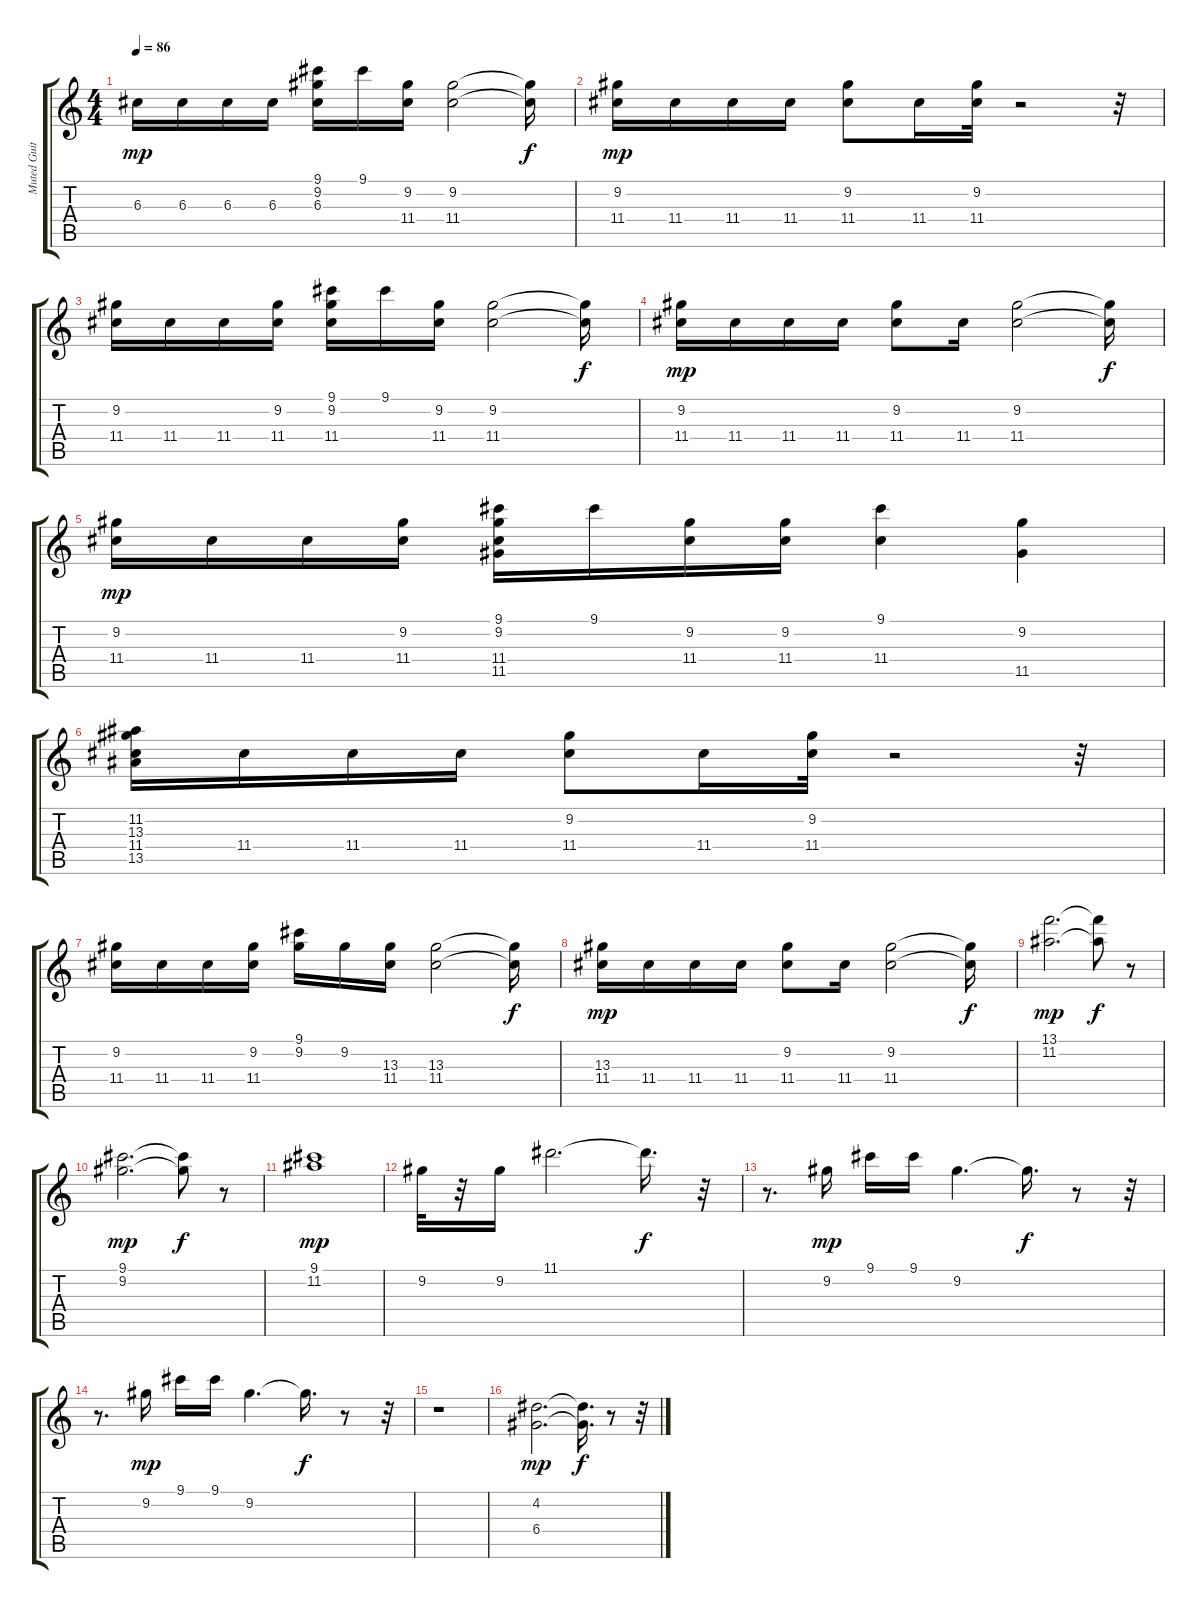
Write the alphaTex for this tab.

\track ("Muted Guitar        " "Muted Guit") {instrument electricguitarmuted}
\staff {score tabs}
\tuning (E4 B3 G3 D3 A2 E2) {hide}
\ts (4 4)
\tempo 86
\clef g2
\ks c
6.3.16{dy mp} 6.3.16 6.3.16 6.3.16 (9.1 9.2 6.3).16 9.1.16 (9.2 11.4).16 (9.2 11.4).2 (9.2{t} 11.4{t}).16{dy f} |
(9.2 11.4).16{dy mp} 11.4.16 11.4.16 11.4.16 (9.2 11.4).8 11.4.16 (9.2 11.4).32 r.2 r.32 |
(9.2 11.4).16 11.4.16 11.4.16 (9.2 11.4).16 (9.1 9.2 11.4).16 9.1.16 (9.2 11.4).16 (9.2 11.4).2 (9.2{t} 11.4{t}).16{dy f} |
(9.2 11.4).16{dy mp} 11.4.16 11.4.16 11.4.16 (9.2 11.4).8 11.4.16 (9.2 11.4).2 (9.2{t} 11.4{t}).16{dy f} |
(9.2 11.4).16{dy mp} 11.4.16 11.4.16 (9.2 11.4).16 (9.1 9.2 11.4 11.5).16 9.1.16 (9.2 11.4).16 (9.2 11.4).16 (9.1 11.4).4 (9.2 11.5).4 |
(11.2 13.3 11.4 13.5).16 11.4.16 11.4.16 11.4.16 (9.2 11.4).8 11.4.16 (9.2 11.4).32 r.2 r.32 |
(9.2 11.4).16 11.4.16 11.4.16 (9.2 11.4).16 (9.1 9.2).16 9.2.16 (13.3 11.4).16 (13.3 11.4).2 (13.3{t} 11.4{t}).16{dy f} |
(13.3 11.4).16{dy mp} 11.4.16 11.4.16 11.4.16 (9.2 11.4).8 11.4.16 (9.2 11.4).2 (9.2{t} 11.4{t}).16{dy f} |
(13.1 11.2).2{d dy mp} (13.1{t} 11.2{t}).8{dy f} r.8 |
(9.1 9.2).2{d dy mp} (9.1{t} 9.2{t}).8{dy f} r.8 |
(9.1 11.2).1{dy mp} |
9.2.32 r.32 9.2.16 11.1.2{d} 11.1{t}.16{d dy f} r.32 |
r.8{d} 9.2.16{dy mp} 9.1.16 9.1.16 9.2.4{d} 9.2{t}.16{d dy f} r.8 r.32 |
r.8{d} 9.2.16{dy mp} 9.1.16 9.1.16 9.2.4{d} 9.2{t}.16{d dy f} r.8 r.32 |
r.1 |
(4.2 6.4).2{d dy mp} (4.2{t} 6.4{t}).16{d dy f} r.8 r.32
